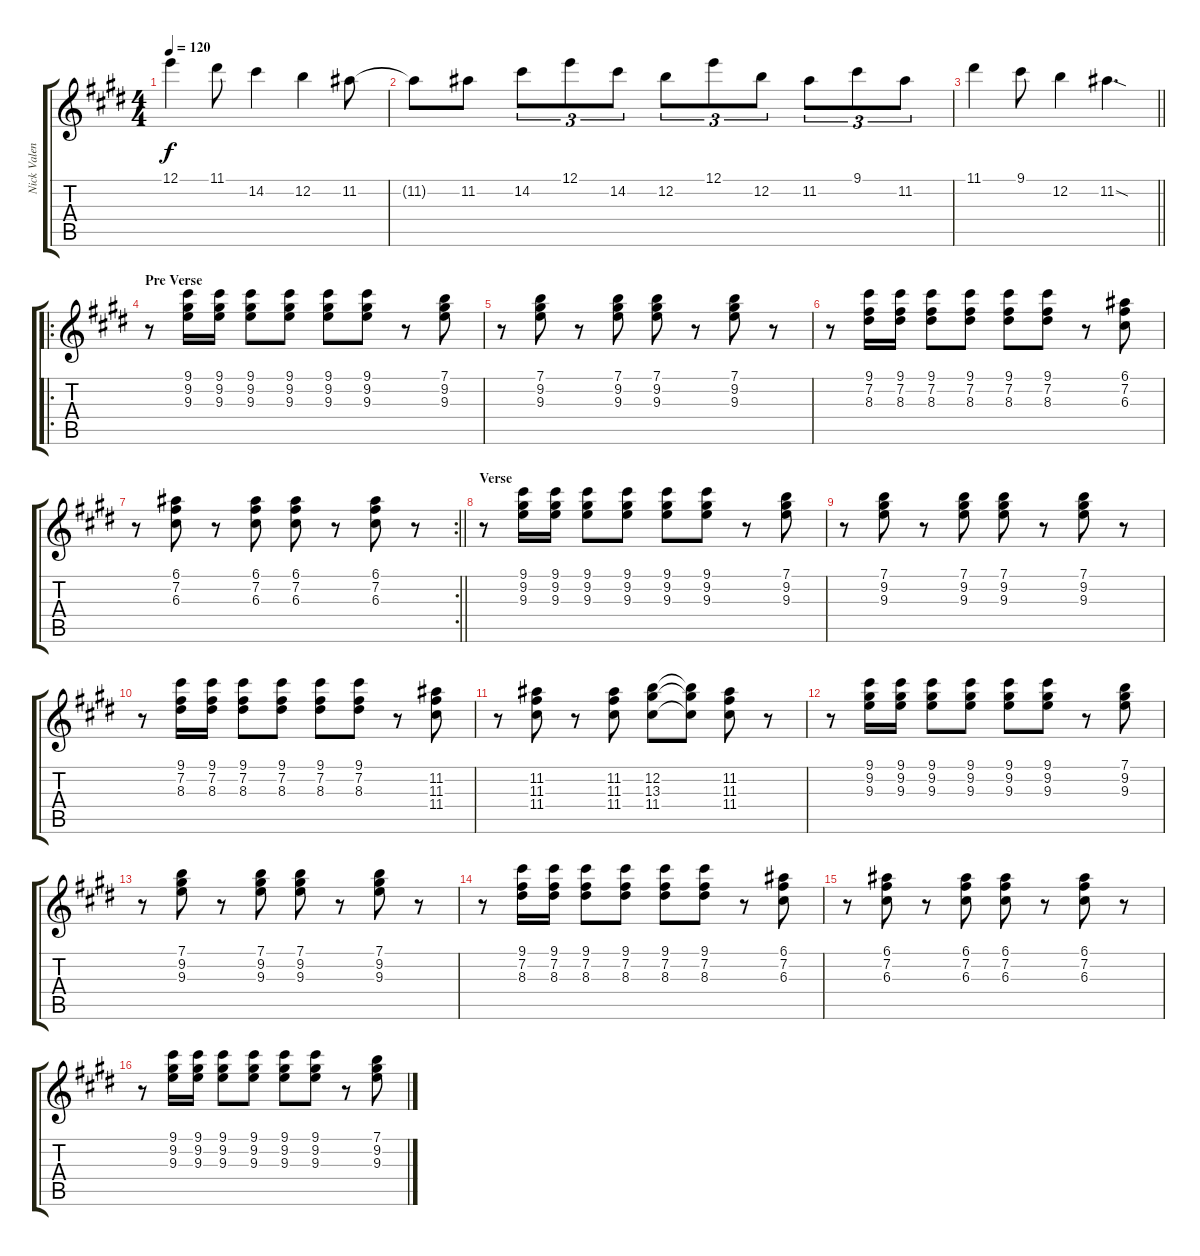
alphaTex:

\track ("Nick Valensi " "Nick Valen") {instrument overdrivenguitar}
\staff {score tabs}
\tuning (E4 B3 G3 D3 A2 E2) {hide}
\ts (4 4)
\tempo 120
\clef g2
\ks e
12.1.4{dy f} 11.1.8 14.2.4 12.2.4 11.2.8 |
11.2{t}.8 11.2.8 14.2.8{tu (3 2)} 12.1.8{tu (3 2)} 14.2.8{tu (3 2)} 12.2.8{tu (3 2)} 12.1.8{tu (3 2)} 12.2.8{tu (3 2)} 11.2.8{tu (3 2)} 9.1.8{tu (3 2)} 11.2.8{tu (3 2)} |
\barLineRight lightlight
11.1.4 9.1.8 12.2.4 11.2{sod}.4{d} |
\ro
\section ("" "Pre Verse")
r.8 (9.1 9.2 9.3).16 (9.1 9.2 9.3).16 (9.1 9.2 9.3).8 (9.1 9.2 9.3).8 (9.1 9.2 9.3).8 (9.1 9.2 9.3).8 r.8 (7.1 9.2 9.3).8 |
r.8 (7.1 9.2 9.3).8 r.8 (7.1 9.2 9.3).8 (7.1 9.2 9.3).8 r.8 (7.1 9.2 9.3).8 r.8 |
r.8 (9.1 7.2 8.3).16 (9.1 7.2 8.3).16 (9.1 7.2 8.3).8 (9.1 7.2 8.3).8 (9.1 7.2 8.3).8 (9.1 7.2 8.3).8 r.8 (6.1 7.2 6.3).8 |
\rc 2
\barLineRight lightlight
r.8 (6.1 7.2 6.3).8 r.8 (6.1 7.2 6.3).8 (6.1 7.2 6.3).8 r.8 (6.1 7.2 6.3).8 r.8 |
\section ("" "Verse")
r.8 (9.1 9.2 9.3).16 (9.1 9.2 9.3).16 (9.1 9.2 9.3).8 (9.1 9.2 9.3).8 (9.1 9.2 9.3).8 (9.1 9.2 9.3).8 r.8 (7.1 9.2 9.3).8 |
r.8 (7.1 9.2 9.3).8 r.8 (7.1 9.2 9.3).8 (7.1 9.2 9.3).8 r.8 (7.1 9.2 9.3).8 r.8 |
r.8 (9.1 7.2 8.3).16 (9.1 7.2 8.3).16 (9.1 7.2 8.3).8 (9.1 7.2 8.3).8 (9.1 7.2 8.3).8 (9.1 7.2 8.3).8 r.8 (11.2 11.3 11.4).8 |
r.8 (11.2 11.3 11.4).8 r.8 (11.2 11.3 11.4).8 (12.2 13.3 11.4).8 (12.2{t} 13.3{t} 11.4{t}).8 (11.2 11.3 11.4).8 r.8 |
r.8 (9.1 9.2 9.3).16 (9.1 9.2 9.3).16 (9.1 9.2 9.3).8 (9.1 9.2 9.3).8 (9.1 9.2 9.3).8 (9.1 9.2 9.3).8 r.8 (7.1 9.2 9.3).8 |
r.8 (7.1 9.2 9.3).8 r.8 (7.1 9.2 9.3).8 (7.1 9.2 9.3).8 r.8 (7.1 9.2 9.3).8 r.8 |
r.8 (9.1 7.2 8.3).16 (9.1 7.2 8.3).16 (9.1 7.2 8.3).8 (9.1 7.2 8.3).8 (9.1 7.2 8.3).8 (9.1 7.2 8.3).8 r.8 (6.1 7.2 6.3).8 |
r.8 (6.1 7.2 6.3).8 r.8 (6.1 7.2 6.3).8 (6.1 7.2 6.3).8 r.8 (6.1 7.2 6.3).8 r.8 |
r.8 (9.1 9.2 9.3).16 (9.1 9.2 9.3).16 (9.1 9.2 9.3).8 (9.1 9.2 9.3).8 (9.1 9.2 9.3).8 (9.1 9.2 9.3).8 r.8 (7.1 9.2 9.3).8
